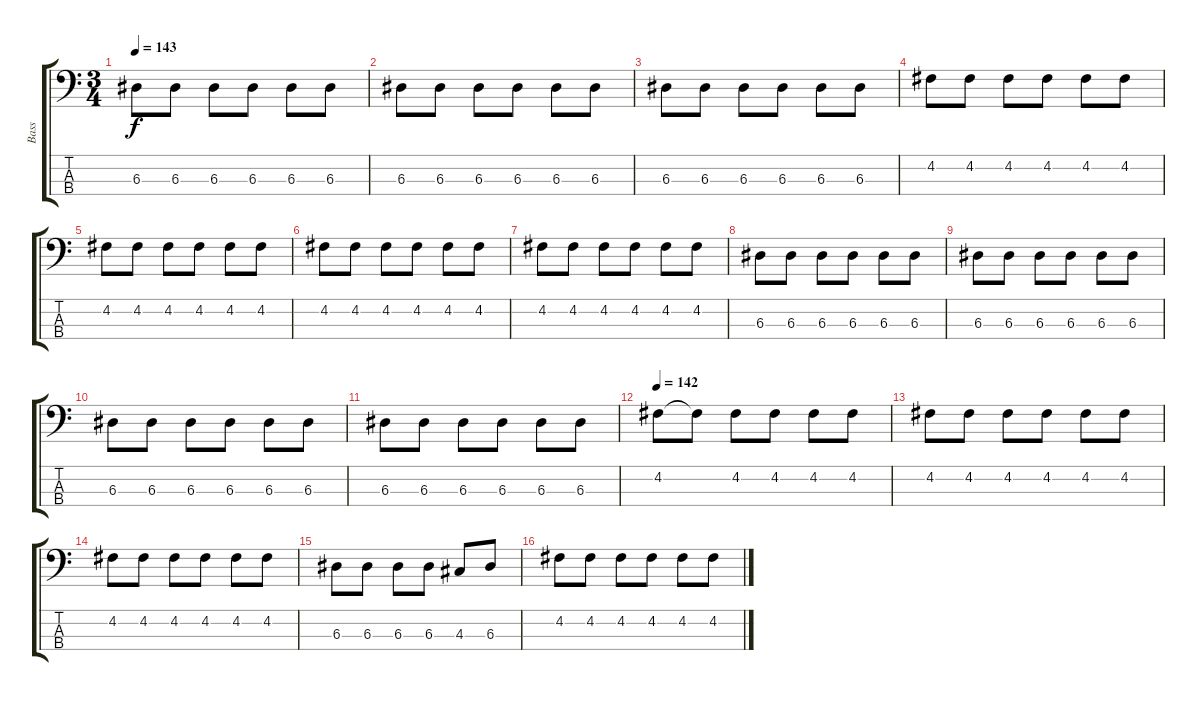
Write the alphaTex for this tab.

\track ("Bass" "Bass") {instrument electricbasspick}
\staff {score tabs}
\tuning (G2 D2 A1 E1) {hide}
\ts (3 4)
\tempo 143
\clef f4
\ks c
6.3.8{dy f} 6.3.8 6.3.8 6.3.8 6.3.8 6.3.8 |
6.3.8 6.3.8 6.3.8 6.3.8 6.3.8 6.3.8 |
6.3.8 6.3.8 6.3.8 6.3.8 6.3.8 6.3.8 |
4.2.8 4.2.8 4.2.8 4.2.8 4.2.8 4.2.8 |
4.2.8 4.2.8 4.2.8 4.2.8 4.2.8 4.2.8 |
4.2.8 4.2.8 4.2.8 4.2.8 4.2.8 4.2.8 |
4.2.8 4.2.8 4.2.8 4.2.8 4.2.8 4.2.8 |
6.3.8 6.3.8 6.3.8 6.3.8 6.3.8 6.3.8 |
6.3.8 6.3.8 6.3.8 6.3.8 6.3.8 6.3.8 |
6.3.8 6.3.8 6.3.8 6.3.8 6.3.8 6.3.8 |
6.3.8 6.3.8 6.3.8 6.3.8 6.3.8 6.3.8 |
\tempo 142
4.2.8 4.2{t}.8 4.2.8 4.2.8 4.2.8 4.2.8 |
4.2.8 4.2.8 4.2.8 4.2.8 4.2.8 4.2.8 |
4.2.8 4.2.8 4.2.8 4.2.8 4.2.8 4.2.8 |
6.3.8 6.3.8 6.3.8 6.3.8 4.3.8 6.3.8 |
4.2.8 4.2.8 4.2.8 4.2.8 4.2.8 4.2.8
